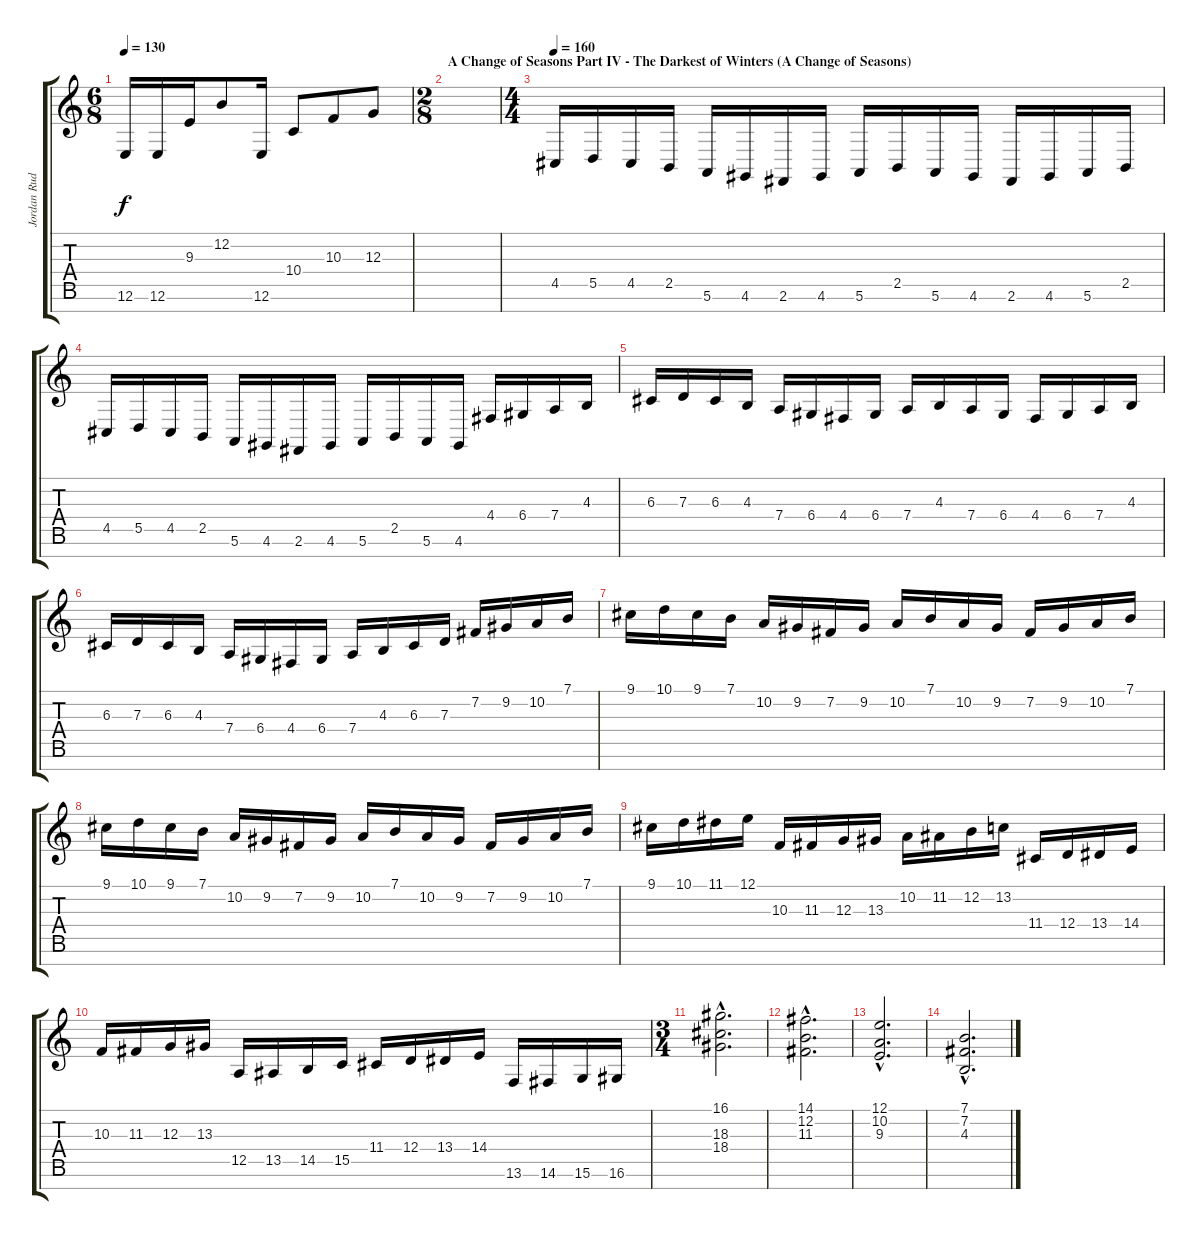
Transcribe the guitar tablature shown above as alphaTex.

\track ("Jordan Rudess Lead 2 (Dual Voice)" "Jordan Rud") {instrument lead2sawtooth}
\staff {score tabs}
\tuning (E4 B3 G3 D3 A2 E2 B1) {hide}
\ts (6 8)
\tempo 130
\clef g2
\ks c
12.6.16{dy f} 12.6.16 9.3.16 12.2.8 12.6.16 10.4.8 10.3.8 12.3.8 |
\ts (2 8)
\section ("" "A Change of Seasons Part IV - The Darkest of Winters (A Change of Seasons)")
|
\ts (4 4)
\tempo 160
4.5.16{volume 11 instrument percussiveorgan} 5.5.16 4.5.16 2.5.16 5.6.16 4.6.16 2.6.16 4.6.16 5.6.16 2.5.16 5.6.16 4.6.16 2.6.16 4.6.16 5.6.16 2.5.16 |
4.5.16 5.5.16 4.5.16 2.5.16 5.6.16 4.6.16 2.6.16 4.6.16 5.6.16 2.5.16 5.6.16 4.6.16 4.4.16 6.4.16 7.4.16 4.3.16 |
6.3.16 7.3.16 6.3.16 4.3.16 7.4.16 6.4.16 4.4.16 6.4.16 7.4.16 4.3.16 7.4.16 6.4.16 4.4.16 6.4.16 7.4.16 4.3.16 |
6.3.16 7.3.16 6.3.16 4.3.16 7.4.16 6.4.16 4.4.16 6.4.16 7.4.16 4.3.16 6.3.16 7.3.16 7.2.16 9.2.16 10.2.16 7.1.16 |
9.1.16 10.1.16 9.1.16 7.1.16 10.2.16 9.2.16 7.2.16 9.2.16 10.2.16 7.1.16 10.2.16 9.2.16 7.2.16 9.2.16 10.2.16 7.1.16 |
9.1.16 10.1.16 9.1.16 7.1.16 10.2.16 9.2.16 7.2.16 9.2.16 10.2.16 7.1.16 10.2.16 9.2.16 7.2.16 9.2.16 10.2.16 7.1.16 |
9.1.16{volume 13} 10.1.16 11.1.16 12.1.16 10.3.16 11.3.16 12.3.16 13.3.16 10.2.16 11.2.16 12.2.16 13.2.16 11.4.16 12.4.16 13.4.16 14.4.16 |
10.3.16 11.3.16 12.3.16 13.3.16 12.5.16 13.5.16 14.5.16 15.5.16 11.4.16 12.4.16 13.4.16 14.4.16 13.6.16 14.6.16 15.6.16 16.6.16 |
\ts (3 4)
(16.1{hac} 18.3{hac} 18.4{hac}).2{d volume 9 instrument choiraahs} |
(14.1{hac} 12.2{hac} 11.3{hac}).2{d} |
(12.1{hac} 10.2{hac} 9.3{hac}).2{d} |
(7.1{hac} 7.2{hac} 4.3{hac}).2{d}
